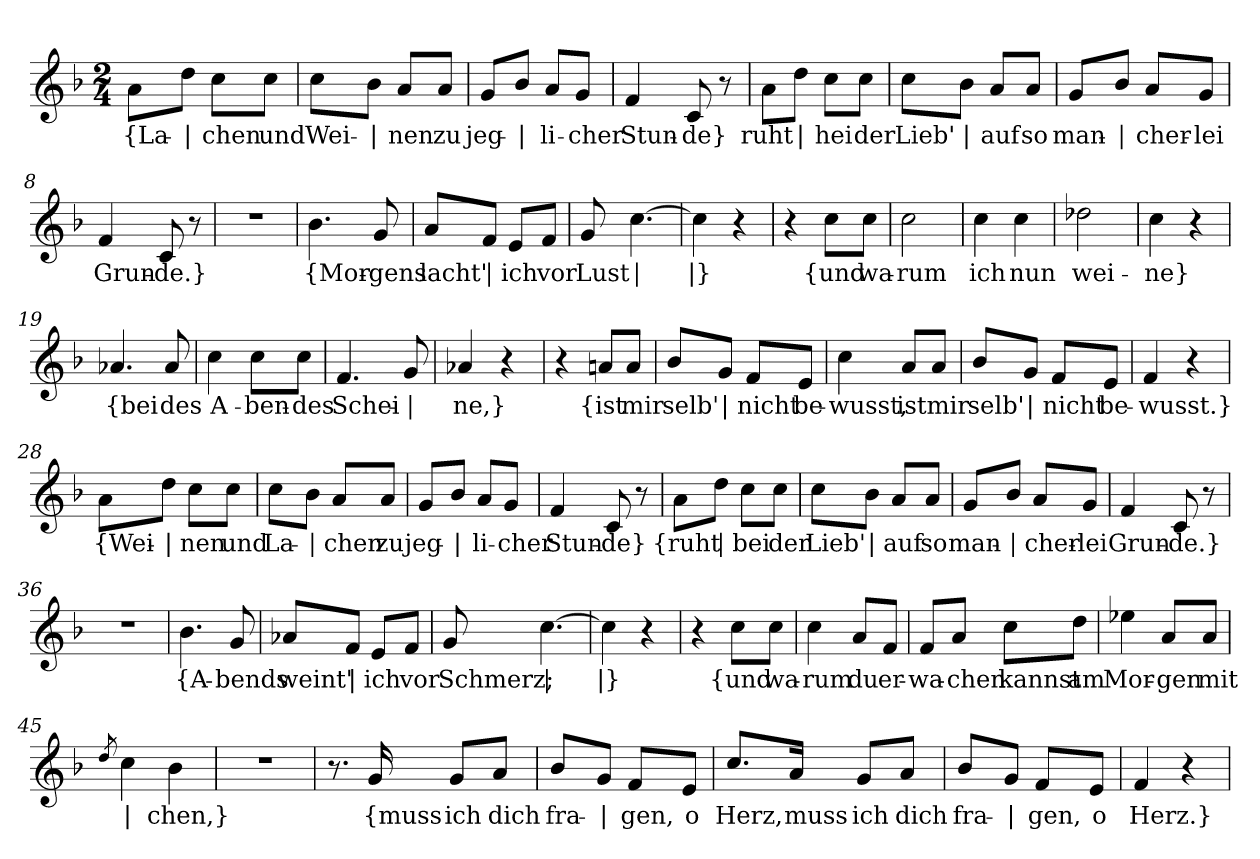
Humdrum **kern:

**kern	**text
*part1	*part1
*staff1	*staff1
*clefG2	*
*k[b-]	*
*M2/4	*
=1	=1
!	!LO:LY:b
8a\L	{La-
!	!LO:LY:b
8dd\J	|
!	!LO:LY:b
8cc\L	-chen
!	!LO:LY:b
8cc\J	und
=2	=2
!	!LO:LY:b
8cc\L	Wei-
!	!LO:LY:b
8b-\J	|
!	!LO:LY:b
8a/L	-nen
!	!LO:LY:b
8a/J	zu
=3	=3
!	!LO:LY:b
8g/L	jeg-
!	!LO:LY:b
8b-/J	|
!	!LO:LY:b
8a/L	-li-
!	!LO:LY:b
8g/J	-cher
=4	=4
!	!LO:LY:b
4f/	Stun-
!	!LO:LY:b
8c/	-de}
8r	.
=5	=5
!	!LO:LY:b
8a\L	ruht
!	!LO:LY:b
8dd\J	|
!	!LO:LY:b
8cc\L	hei
!	!LO:LY:b
8cc\J	der
=6	=6
!	!LO:LY:b
8cc\L	Lieb'
!	!LO:LY:b
8b-\J	|
!	!LO:LY:b
8a/L	auf
!	!LO:LY:b
8a/J	so
=7	=7
!	!LO:LY:b
8g/L	man-
!	!LO:LY:b
8b-/J	|
!	!LO:LY:b
8a/L	-cher-
!	!LO:LY:b
8g/J	-lei
!!LO:LB:g=z
=8	=8
!	!LO:LY:b
4f/	Grun-
!	!LO:LY:b
8c/	-de.}
8r	.
=9	=9
2r	.
=10	=10
!	!LO:LY:b
4.b-\	{Mor-
!	!LO:LY:b
8g/	-gens
=11	=11
!	!LO:LY:b
8a/L	lacht'
!	!LO:LY:b
8f/J	|
!	!LO:LY:b
8e/L	ich
!	!LO:LY:b
8f/J	vor
=12	=12
!	!LO:LY:b
8g/	Lust
!	!LO:LY:b
[4.cc\	|
=13	=13
!	!LO:LY:b
4cc\]	|}
4r	.
=14	=14
4r	.
!	!LO:LY:b
8cc\L	{und
!	!LO:LY:b
8cc\J	wa-
=15	=15
!	!LO:LY:b
2cc\	-rum
=16	=16
!	!LO:LY:b
4cc\	ich
!	!LO:LY:b
4cc\	nun
=17	=17
!	!LO:LY:b
2dd-X\	wei-
=18	=18
!	!LO:LY:b
4cc\	-ne}
4r	.
!!LO:LB:g=z
=19	=19
!	!LO:LY:b
4.a-X/	{bei
!	!LO:LY:b
8a-/	des
=20	=20
!	!LO:LY:b
4cc\	A-
!	!LO:LY:b
8cc\L	-ben-
!	!LO:LY:b
8cc\J	-des
=21	=21
!	!LO:LY:b
4.f/	Schei-
!	!LO:LY:b
8g/	|
=22	=22
!	!LO:LY:b
4a-X/	-ne,}
4r	.
=23	=23
4r	.
!	!LO:LY:b
8an/L	{ist
!	!LO:LY:b
8a/J	mir
=24	=24
!	!LO:LY:b
8b-/L	selb'
!	!LO:LY:b
8g/J	|
!	!LO:LY:b
8f/L	nicht
!	!LO:LY:b
8e/J	be-
=25	=25
!	!LO:LY:b
4cc\	-wusst,
!	!LO:LY:b
8a/L	ist
!	!LO:LY:b
8a/J	mir
=26	=26
!	!LO:LY:b
8b-/L	selb'
!	!LO:LY:b
8g/J	|
!	!LO:LY:b
8f/L	nicht
!	!LO:LY:b
8e/J	be-
!!LO:LB:g=z
=27	=27
!	!LO:LY:b
4f/	-wusst.}
4r	.
=28	=28
!	!LO:LY:b
8a\L	{Wei-
!	!LO:LY:b
8dd\J	|
!	!LO:LY:b
8cc\L	-nen
!	!LO:LY:b
8cc\J	und
=29	=29
!	!LO:LY:b
8cc\L	La-
!	!LO:LY:b
8b-\J	|
!	!LO:LY:b
8a/L	-chen
!	!LO:LY:b
8a/J	zu
=30	=30
!	!LO:LY:b
8g/L	jeg-
!	!LO:LY:b
8b-/J	|
!	!LO:LY:b
8a/L	-li-
!	!LO:LY:b
8g/J	-cher
=31	=31
!	!LO:LY:b
4f/	Stun-
!	!LO:LY:b
8c/	-de}
8r	.
=32	=32
!	!LO:LY:b
8a\L	{ruht
!	!LO:LY:b
8dd\J	|
!	!LO:LY:b
8cc\L	bei
!	!LO:LY:b
8cc\J	der
=33	=33
!	!LO:LY:b
8cc\L	Lieb'
!	!LO:LY:b
8b-\J	|
!	!LO:LY:b
8a/L	auf
!	!LO:LY:b
8a/J	so
!!LO:LB:g=z
=34	=34
!	!LO:LY:b
8g/L	man-
!	!LO:LY:b
8b-/J	|
!	!LO:LY:b
8a/L	-cher-
!	!LO:LY:b
8g/J	-lei
=35	=35
!	!LO:LY:b
4f/	Grun-
!	!LO:LY:b
8c/	-de.}
8r	.
=36	=36
2r	.
=37	=37
!	!LO:LY:b
4.b-\	{A-
!	!LO:LY:b
8g/	-bends
=38	=38
!	!LO:LY:b
8a-X/L	weint'
!	!LO:LY:b
8f/J	|
!	!LO:LY:b
8e/L	ich
!	!LO:LY:b
8f/J	vor
=39	=39
!	!LO:LY:b
8g/	Schmerz;
!	!LO:LY:b
[4.cc\	|
=40	=40
!	!LO:LY:b
4cc\]	|}
4r	.
=41	=41
4r	.
!	!LO:LY:b
8cc\L	{und
!	!LO:LY:b
8cc\J	wa-
=42	=42
!	!LO:LY:b
4cc\	-rum
!	!LO:LY:b
8a/L	du
!	!LO:LY:b
8f/J	er-
!!LO:LB:g=z
=43	=43
!	!LO:LY:b
8f/L	-wa-
!	!LO:LY:b
8a/J	-chen
!	!LO:LY:b
8cc\L	kannst
!	!LO:LY:b
8dd\J	am
=44	=44
!	!LO:LY:b
4ee-X\	Mor-
!	!LO:LY:b
8a/L	-gen
!	!LO:LY:b
8a/J	mit
=45	=45
8qdd/	.
!	!LO:LY:b
4cc\	|
!	!LO:LY:b
4b-\	-chen,}
=46	=46
2r	.
=47	=47
8.r	.
!	!LO:LY:b
16g/	{muss
!	!LO:LY:b
8g/L	ich
!	!LO:LY:b
8a/J	dich
=48	=48
!	!LO:LY:b
8b-/L	fra-
!	!LO:LY:b
8g/J	|
!	!LO:LY:b
8f/L	-gen,
!	!LO:LY:b
8e/J	o
=49	=49
!	!LO:LY:b
8.cc/L	Herz,
!	!LO:LY:b
16a/Jk	muss
!	!LO:LY:b
8g/L	ich
!	!LO:LY:b
8a/J	dich
!!LO:LB:g=z
=50	=50
!	!LO:LY:b
8b-/L	fra-
!	!LO:LY:b
8g/J	|
!	!LO:LY:b
8f/L	-gen,
!	!LO:LY:b
8e/J	o
=51	=51
!	!LO:LY:b
4f/	Herz.}
4r	.
=	=
*-	*-
